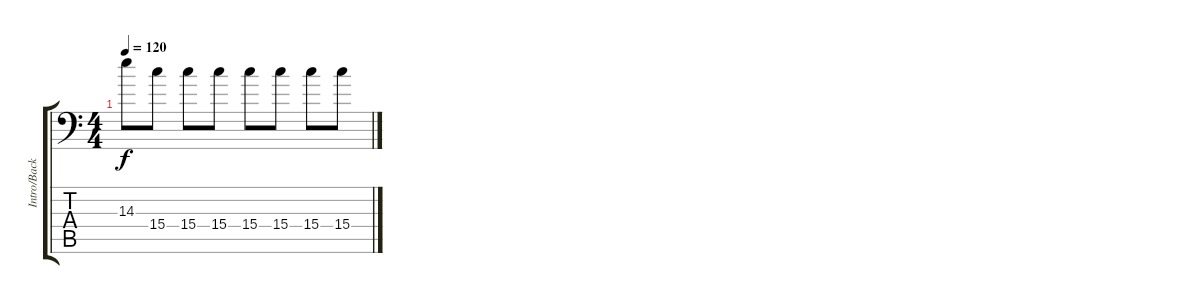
\track ("Intro/Background Guitar 2" "Intro/Back") {instrument electricguitarjazz}
\staff {score tabs}
\tuning (B3 Gb3 D3 A2 E2 A1) {hide}
\ts (4 4)
\tempo 120
\clef f4
\ks c
14.3.8{dy f} 15.4.8 15.4.8 15.4.8 15.4.8 15.4.8 15.4.8 15.4.8
